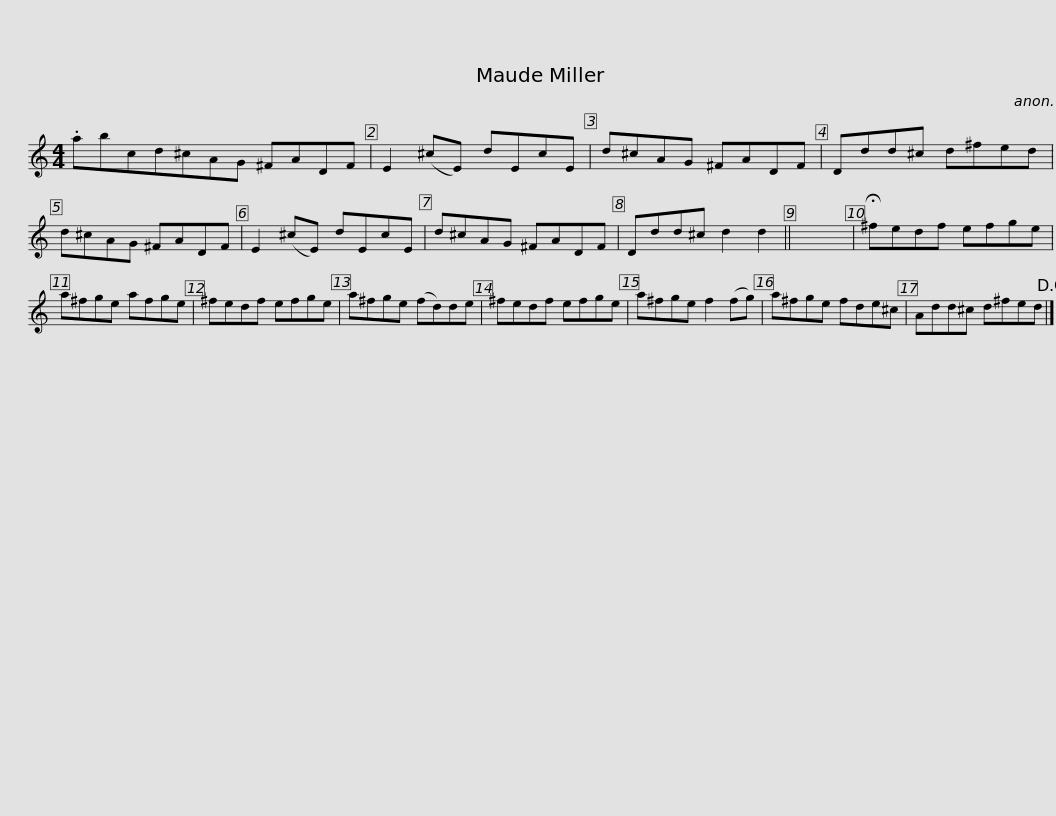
X:1
L:1/8
M:4/4
I:linebreak $
K:C
V:1 treble
V:1
 .abcd^cAG ^FADF | E2 (^cE) dEcE | d^cAG ^FADF | Ddd^c d^fed | d^cAG ^FADF |$ %5
 E2 (^cE) dEcE | d^cAG ^FADF | Ddd^c d2 d2 || x8 | !fermata!^fedf efge | %10
 a^fge afge |$ ^fedf efge | a^fge (fd)de | ^fedf efge | a^fge f2 (fg) | %15
 a^fge fde^c |$ Add^c d^fed!D.C.! |] %17
